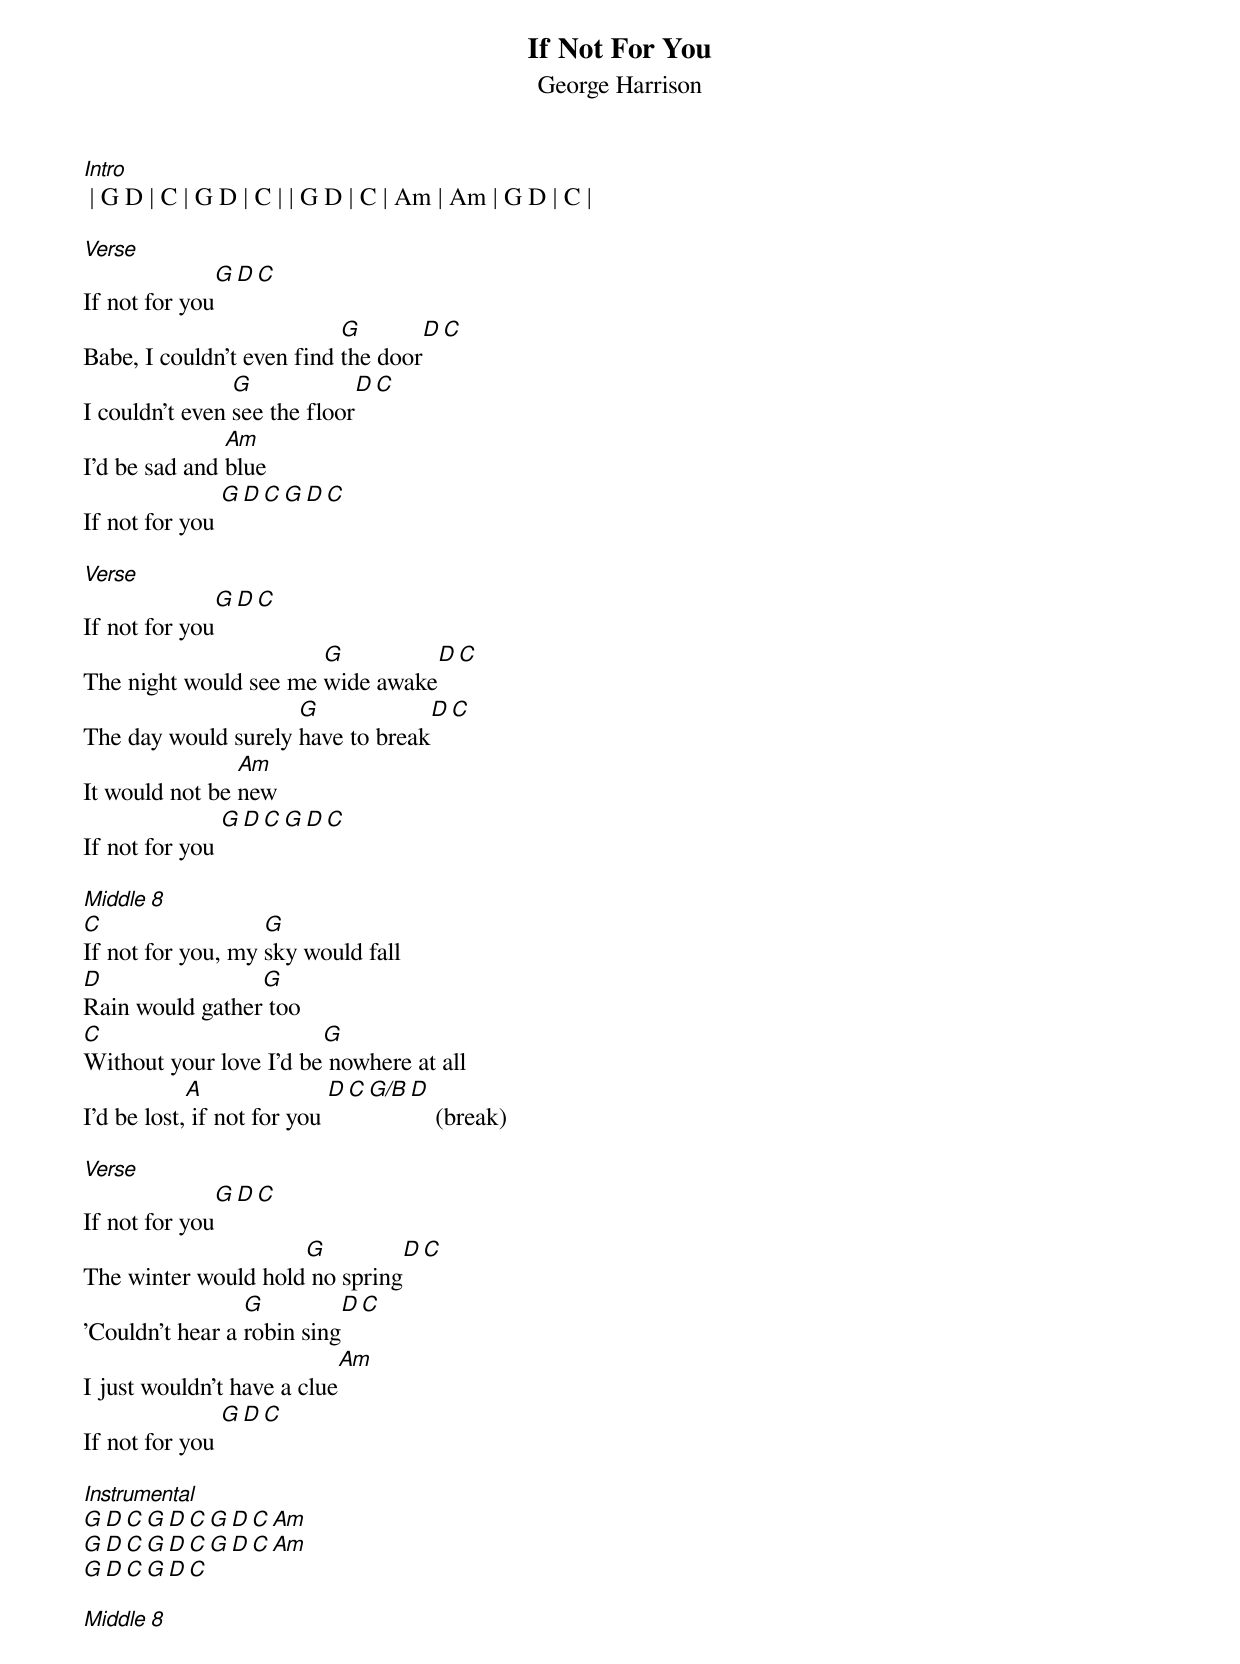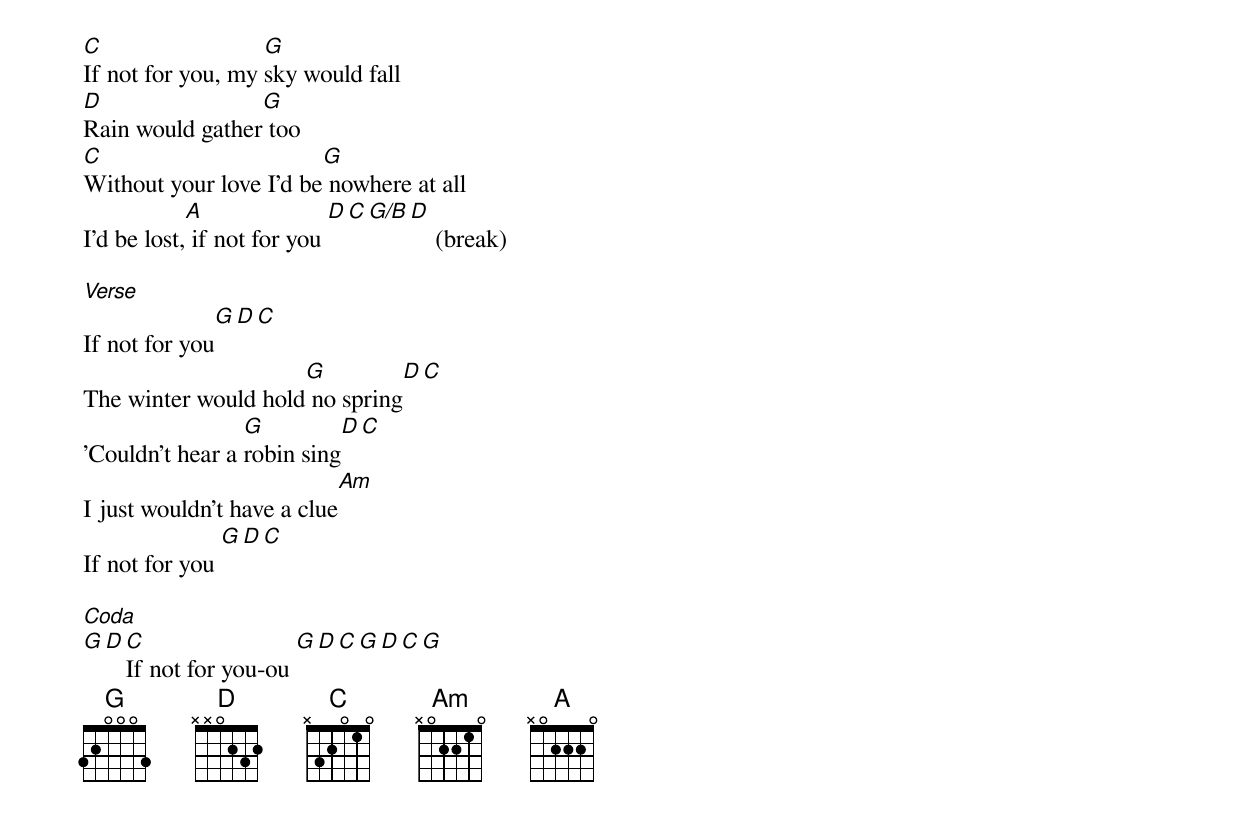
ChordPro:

{title:If Not For You}
{subtitle:George Harrison}

[Intro] | G D | C | G D | C | | G D | C | Am | Am | G D | C |

[Verse]
If not for you[G][D][C]
Babe, I couldn't even find [G]the door[D][C]
I couldn't even [G]see the floor[D][C]
I'd be sad and [Am]blue
If not for you [G][D][C][G][D][C]

[Verse]
If not for you[G][D][C]
The night would see me [G]wide awake[D][C]
The day would surely [G]have to break[D][C]
It would not be [Am]new
If not for you [G][D][C][G][D][C]

[Middle 8]
[C]If not for you, my [G]sky would fall
[D]Rain would gather[G] too
[C]Without your love I'd be[G] nowhere at all
I'd be lost,[A] if not for you [D][C][G/B][D]    (break)

[Verse]
If not for you[G][D][C]
The winter would hold[G] no spring[D][C]
'Couldn't hear a [G]robin sing[D][C]
I just wouldn't have a clue[Am]
If not for you [G][D][C]

[Instrumental]
[G][D][C][G][D][C][G][D][C][Am]
[G][D][C][G][D][C][G][D][C][Am]
[G][D][C][G][D][C]

[Middle 8]
[C]If not for you, my [G]sky would fall
[D]Rain would gather[G] too
[C]Without your love I'd be[G] nowhere at all
I'd be lost,[A] if not for you [D][C][G/B][D]    (break)

[Verse]
If not for you[G][D][C]
The winter would hold[G] no spring[D][C]
'Couldn't hear a [G]robin sing[D][C]
I just wouldn't have a clue[Am]
If not for you [G][D][C]

[Coda]
[G][D][C]If not for you-ou [G][D][C][G][D][C][G]
